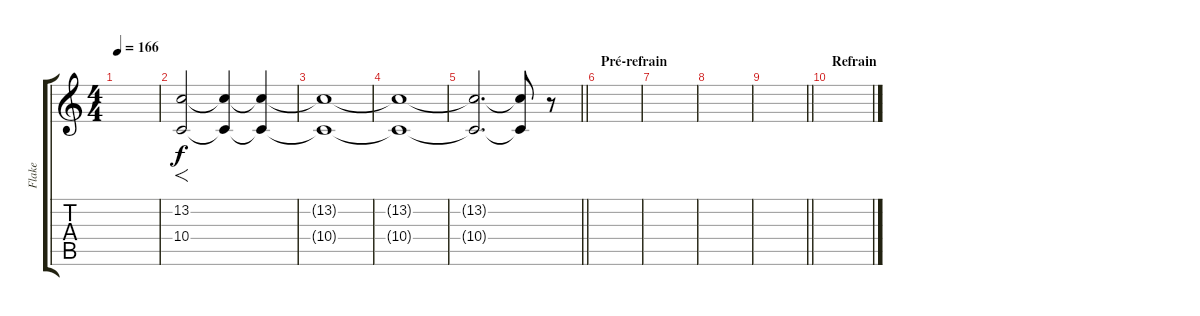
\track ("Flake" "Flake") {instrument tremolostrings}
\staff {score tabs}
\tuning (E4 B3 G3 D3 A2 E2) {hide}
\ts (4 4)
\tempo 166
\clef g2
\ks c
|
(13.2 10.4).2{f} (13.2{t} 10.4{t}).4 (13.2{t} 10.4{t}).4 |
(13.2{t} 10.4{t}).1 |
(13.2{t} 10.4{t}).1 |
\barLineRight lightlight
(13.2{t} 10.4{t}).2{d} (13.2{t} 10.4{t}).8 r.8 |
\section ("" "Pré-refrain")
|
|
|
\barLineRight lightlight
|
\section ("" "Refrain")
